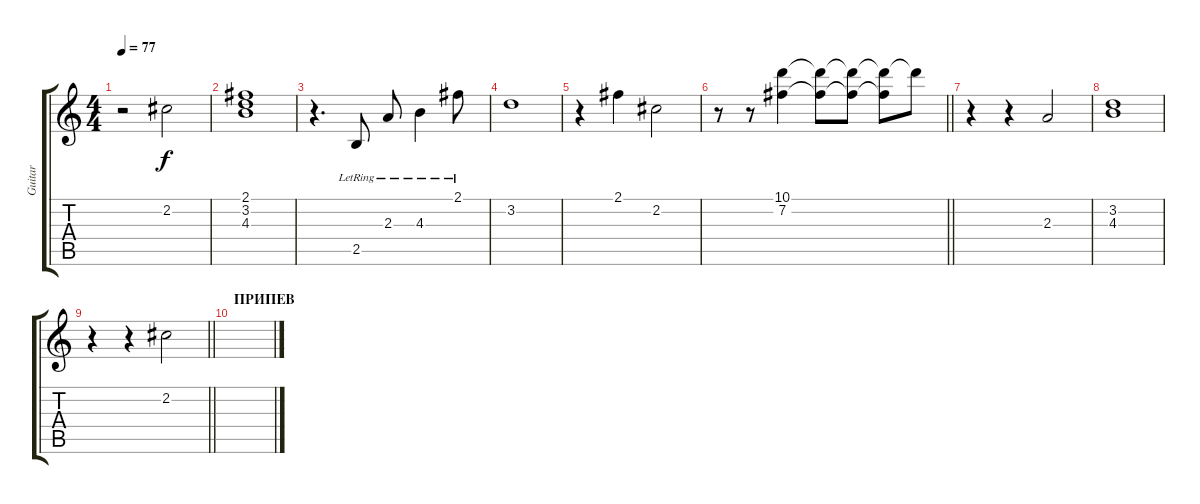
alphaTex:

\track ("Guitar" "Guitar") {instrument acousticguitarsteel}
\staff {score tabs}
\tuning (E4 B3 G3 D3 A2 E2) {hide}
\ts (4 4)
\tempo 77
\clef g2
\ks c
r.2{dy f} 2.2.2 |
(2.1 3.2 4.3).1 |
r.4{d} 2.5{lr}.8 2.3{lr}.8 4.3{lr}.4 2.1{lr}.8 |
3.2.1 |
r.4 2.1.4 2.2.2 |
\barLineRight lightlight
r.8 r.8 (10.1 7.2).4 (10.1{t} 7.2{t}).8 (10.1{t} 7.2{t}).8 (10.1{t} 7.2{t}).8 10.1{t}.8 |
r.4 r.4 2.3.2 |
(3.2 4.3).1 |
\barLineRight lightlight
r.4 r.4 2.2.2 |
\section ("" "ПРИПЕВ")
